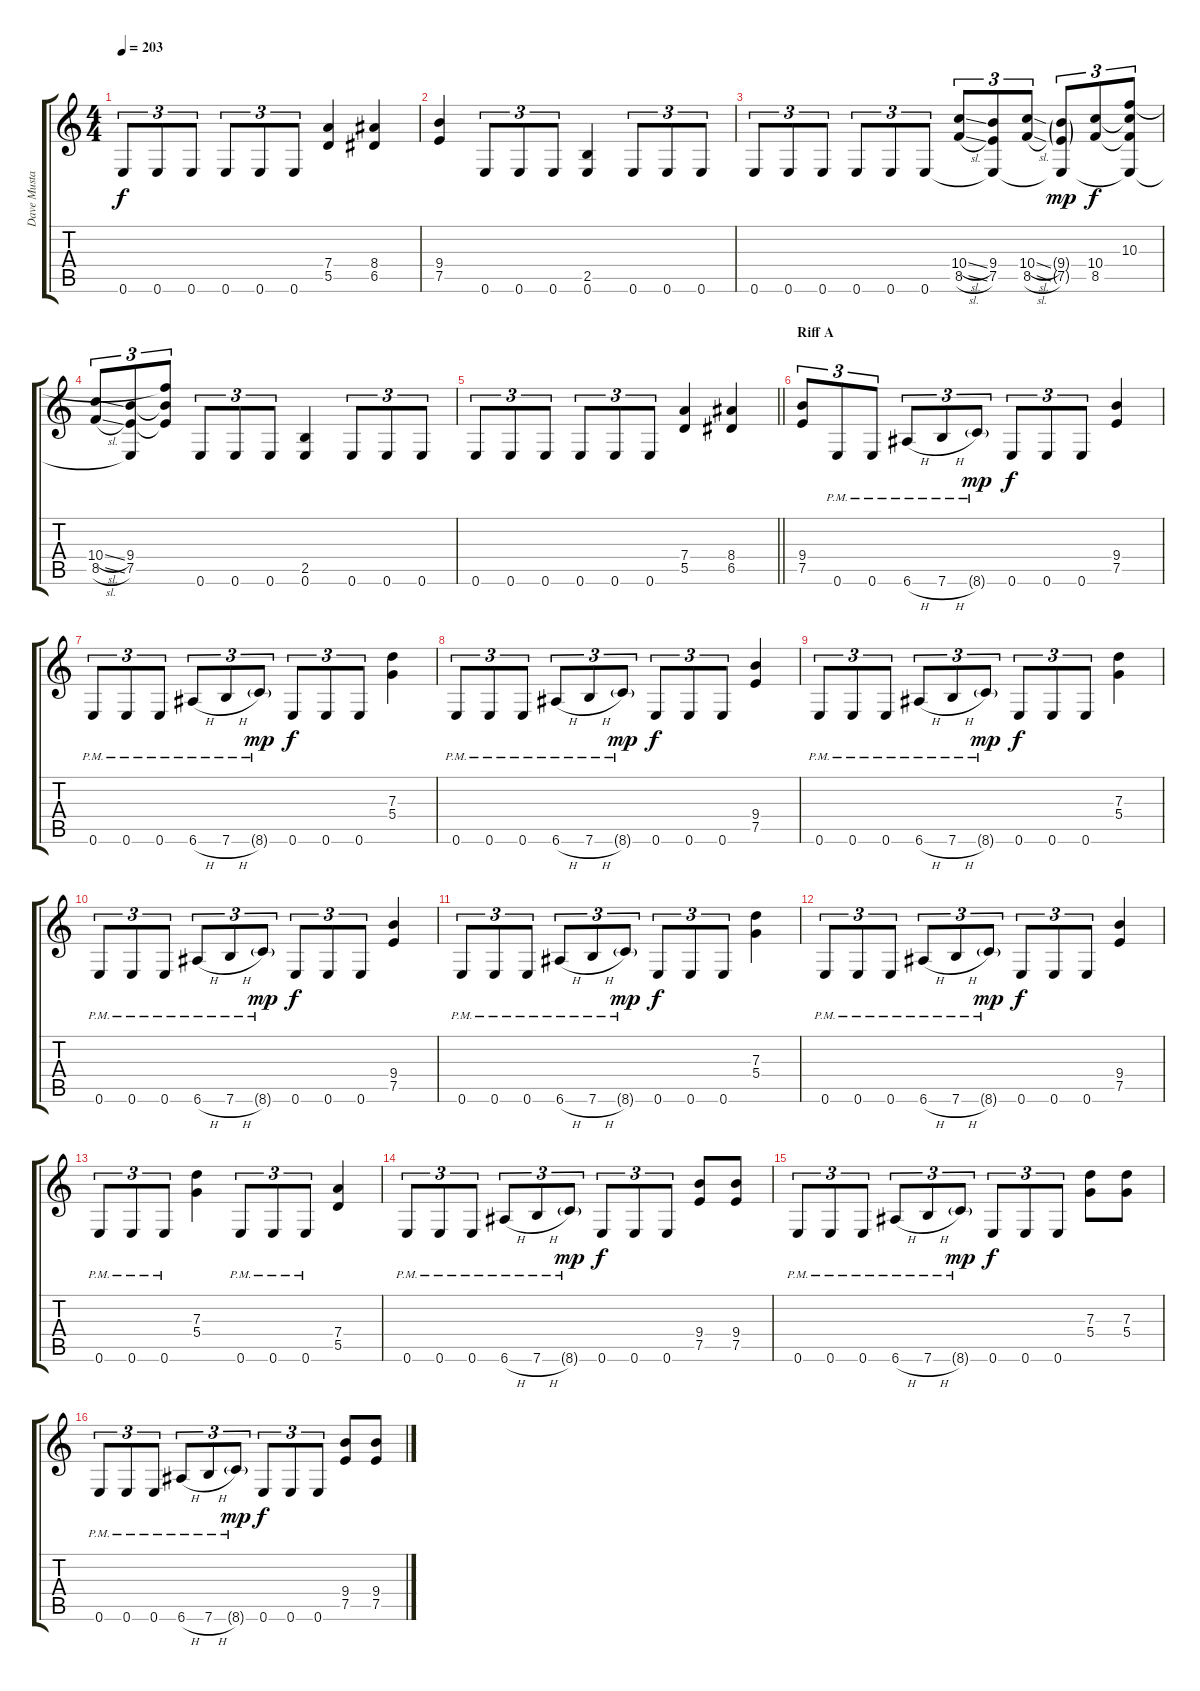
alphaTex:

\track ("Dave Mustaine" "Dave Musta") {instrument distortionguitar}
\staff {score tabs}
\tuning (E4 B3 G3 D3 A2 E2) {hide}
\ts (4 4)
\tempo 203
\clef g2
\ks c
0.6.8{tu (3 2) dy f} 0.6.8{tu (3 2)} 0.6.8{tu (3 2)} 0.6.8{tu (3 2)} 0.6.8{tu (3 2)} 0.6.8{tu (3 2)} (7.4 5.5).4 (8.4 6.5).4 |
(9.4 7.5).4 0.6.8{tu (3 2)} 0.6.8{tu (3 2)} 0.6.8{tu (3 2)} (2.5 0.6).4 0.6.8{tu (3 2)} 0.6.8{tu (3 2)} 0.6.8{tu (3 2)} |
0.6.8{tu (3 2)} 0.6.8{tu (3 2)} 0.6.8{tu (3 2)} 0.6.8{tu (3 2)} 0.6.8{tu (3 2)} 0.6.8{tu (3 2)} (10.4{sl} 8.5{sl}).8{tu (3 2)} (9.4 7.5 0.6{t}).8{tu (3 2)} (10.4{sl} 8.5{sl}).8{tu (3 2)} (9.4{g} 7.5{g} 0.6{t}).8{tu (3 2) dy mp} (10.4 8.5).8{tu (3 2) dy f} (10.3{t} 10.4{t} 8.5{t} 0.6{t}).8{tu (3 2)} |
(10.4{sl} 8.5{sl}).8{tu (3 2)} (9.4 7.5 0.6{t}).8{tu (3 2)} (10.3{t} 9.4{t} 7.5{t}).8{tu (3 2)} 0.6.8{tu (3 2)} 0.6.8{tu (3 2)} 0.6.8{tu (3 2)} (2.5 0.6).4 0.6.8{tu (3 2)} 0.6.8{tu (3 2)} 0.6.8{tu (3 2)} |
\barLineRight lightlight
0.6.8{tu (3 2)} 0.6.8{tu (3 2)} 0.6.8{tu (3 2)} 0.6.8{tu (3 2)} 0.6.8{tu (3 2)} 0.6.8{tu (3 2)} (7.4 5.5).4 (8.4 6.5).4 |
\section ("" "Riff A")
(9.4 7.5).8{tu (3 2)} 0.6{pm}.8{tu (3 2)} 0.6{pm}.8{tu (3 2)} 6.6{h pm}.8{tu (3 2)} 7.6{h pm}.8{tu (3 2)} 8.6{g pm}.8{tu (3 2) dy mp} 0.6.8{tu (3 2) dy f} 0.6.8{tu (3 2)} 0.6.8{tu (3 2)} (9.4 7.5).4 |
0.6{pm}.8{tu (3 2)} 0.6{pm}.8{tu (3 2)} 0.6{pm}.8{tu (3 2)} 6.6{h pm}.8{tu (3 2)} 7.6{h pm}.8{tu (3 2)} 8.6{g pm}.8{tu (3 2) dy mp} 0.6.8{tu (3 2) dy f} 0.6.8{tu (3 2)} 0.6.8{tu (3 2)} (7.3 5.4).4 |
0.6{pm}.8{tu (3 2)} 0.6{pm}.8{tu (3 2)} 0.6{pm}.8{tu (3 2)} 6.6{h pm}.8{tu (3 2)} 7.6{h pm}.8{tu (3 2)} 8.6{g pm}.8{tu (3 2) dy mp} 0.6.8{tu (3 2) dy f} 0.6.8{tu (3 2)} 0.6.8{tu (3 2)} (9.4 7.5).4 |
0.6{pm}.8{tu (3 2)} 0.6{pm}.8{tu (3 2)} 0.6{pm}.8{tu (3 2)} 6.6{h pm}.8{tu (3 2)} 7.6{h pm}.8{tu (3 2)} 8.6{g pm}.8{tu (3 2) dy mp} 0.6.8{tu (3 2) dy f} 0.6.8{tu (3 2)} 0.6.8{tu (3 2)} (7.3 5.4).4 |
0.6{pm}.8{tu (3 2)} 0.6{pm}.8{tu (3 2)} 0.6{pm}.8{tu (3 2)} 6.6{h pm}.8{tu (3 2)} 7.6{h pm}.8{tu (3 2)} 8.6{g pm}.8{tu (3 2) dy mp} 0.6.8{tu (3 2) dy f} 0.6.8{tu (3 2)} 0.6.8{tu (3 2)} (9.4 7.5).4 |
0.6{pm}.8{tu (3 2)} 0.6{pm}.8{tu (3 2)} 0.6{pm}.8{tu (3 2)} 6.6{h pm}.8{tu (3 2)} 7.6{h pm}.8{tu (3 2)} 8.6{g pm}.8{tu (3 2) dy mp} 0.6.8{tu (3 2) dy f} 0.6.8{tu (3 2)} 0.6.8{tu (3 2)} (7.3 5.4).4 |
0.6{pm}.8{tu (3 2)} 0.6{pm}.8{tu (3 2)} 0.6{pm}.8{tu (3 2)} 6.6{h pm}.8{tu (3 2)} 7.6{h pm}.8{tu (3 2)} 8.6{g pm}.8{tu (3 2) dy mp} 0.6.8{tu (3 2) dy f} 0.6.8{tu (3 2)} 0.6.8{tu (3 2)} (9.4 7.5).4 |
0.6{pm}.8{tu (3 2)} 0.6{pm}.8{tu (3 2)} 0.6{pm}.8{tu (3 2)} (7.3 5.4).4 0.6{pm}.8{tu (3 2)} 0.6{pm}.8{tu (3 2)} 0.6{pm}.8{tu (3 2)} (7.4 5.5).4 |
0.6{pm}.8{tu (3 2)} 0.6{pm}.8{tu (3 2)} 0.6{pm}.8{tu (3 2)} 6.6{h pm}.8{tu (3 2)} 7.6{h pm}.8{tu (3 2)} 8.6{g pm}.8{tu (3 2) dy mp} 0.6.8{tu (3 2) dy f} 0.6.8{tu (3 2)} 0.6.8{tu (3 2)} (9.4 7.5).8 (9.4 7.5).8 |
0.6{pm}.8{tu (3 2)} 0.6{pm}.8{tu (3 2)} 0.6{pm}.8{tu (3 2)} 6.6{h pm}.8{tu (3 2)} 7.6{h pm}.8{tu (3 2)} 8.6{g pm}.8{tu (3 2) dy mp} 0.6.8{tu (3 2) dy f} 0.6.8{tu (3 2)} 0.6.8{tu (3 2)} (7.3 5.4).8 (7.3 5.4).8 |
0.6{pm}.8{tu (3 2)} 0.6{pm}.8{tu (3 2)} 0.6{pm}.8{tu (3 2)} 6.6{h pm}.8{tu (3 2)} 7.6{h pm}.8{tu (3 2)} 8.6{g pm}.8{tu (3 2) dy mp} 0.6.8{tu (3 2) dy f} 0.6.8{tu (3 2)} 0.6.8{tu (3 2)} (9.4 7.5).8 (9.4 7.5).8
